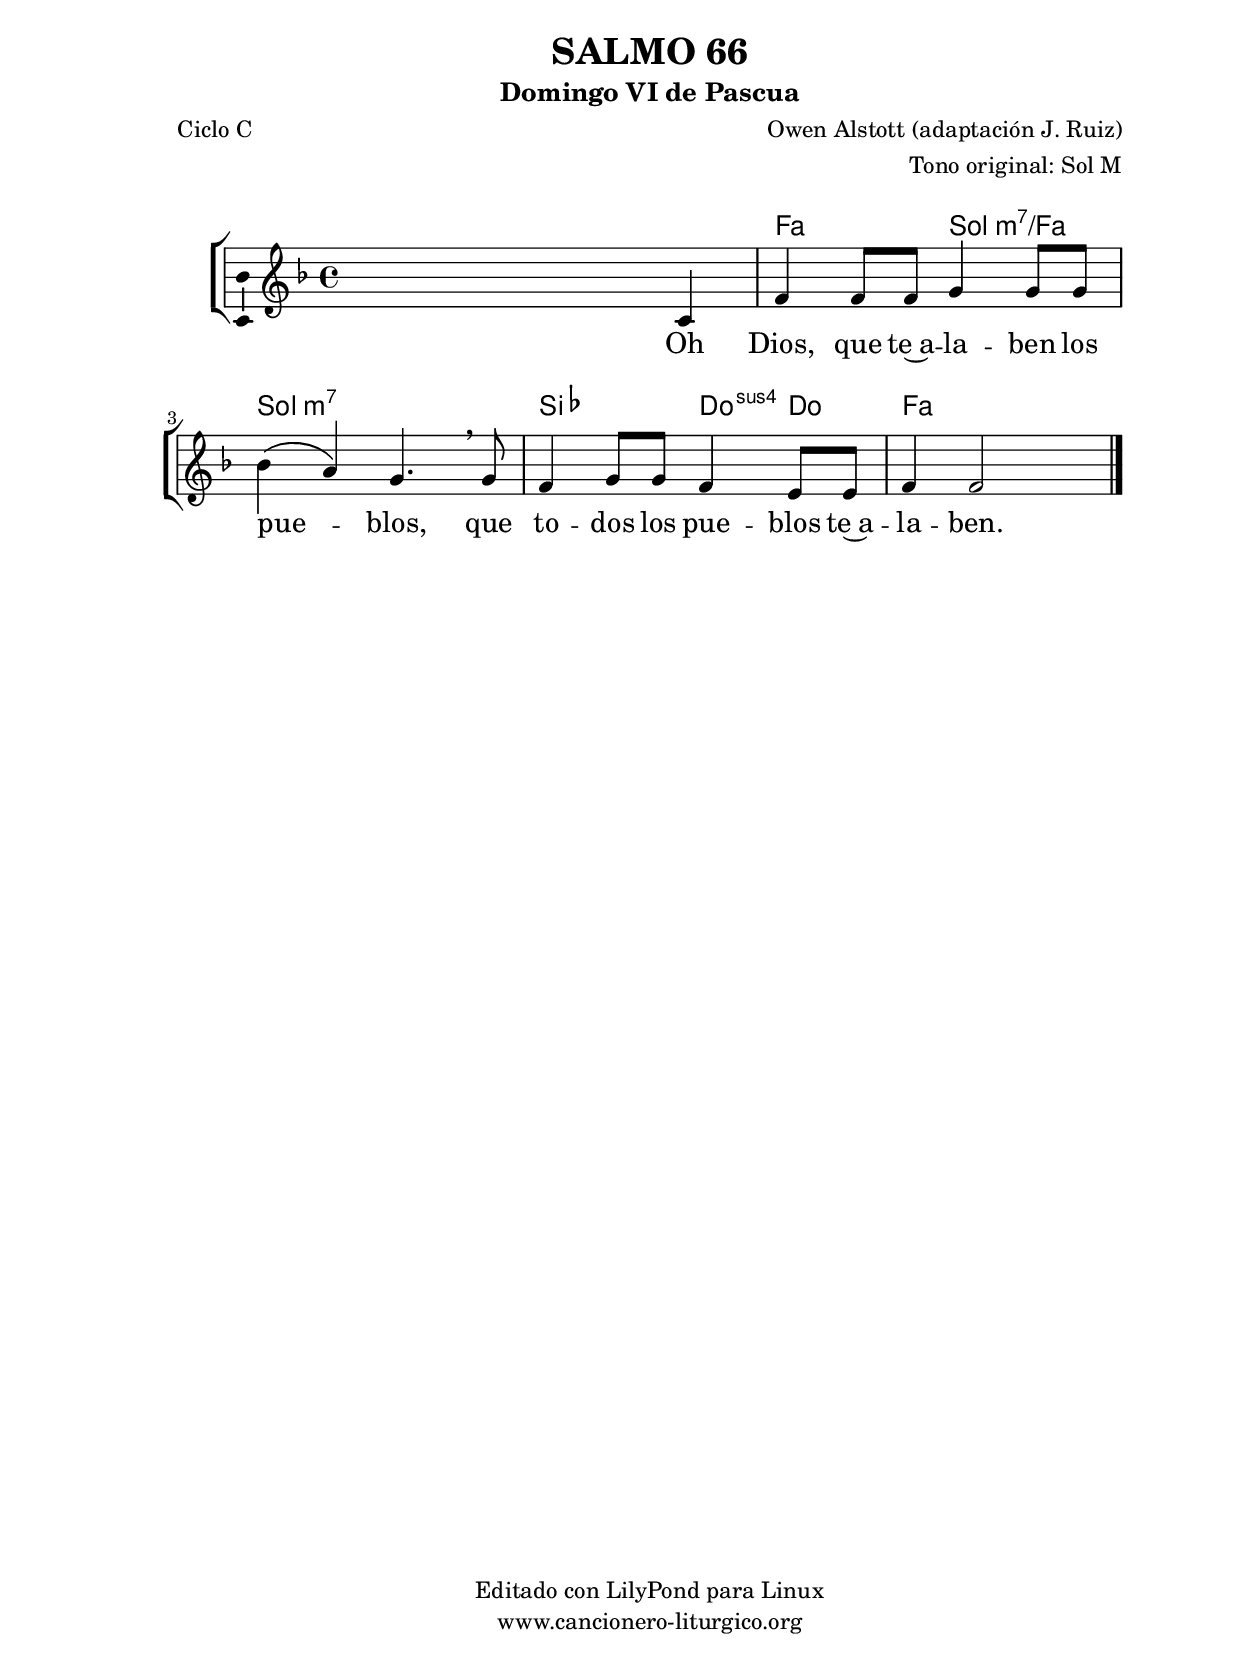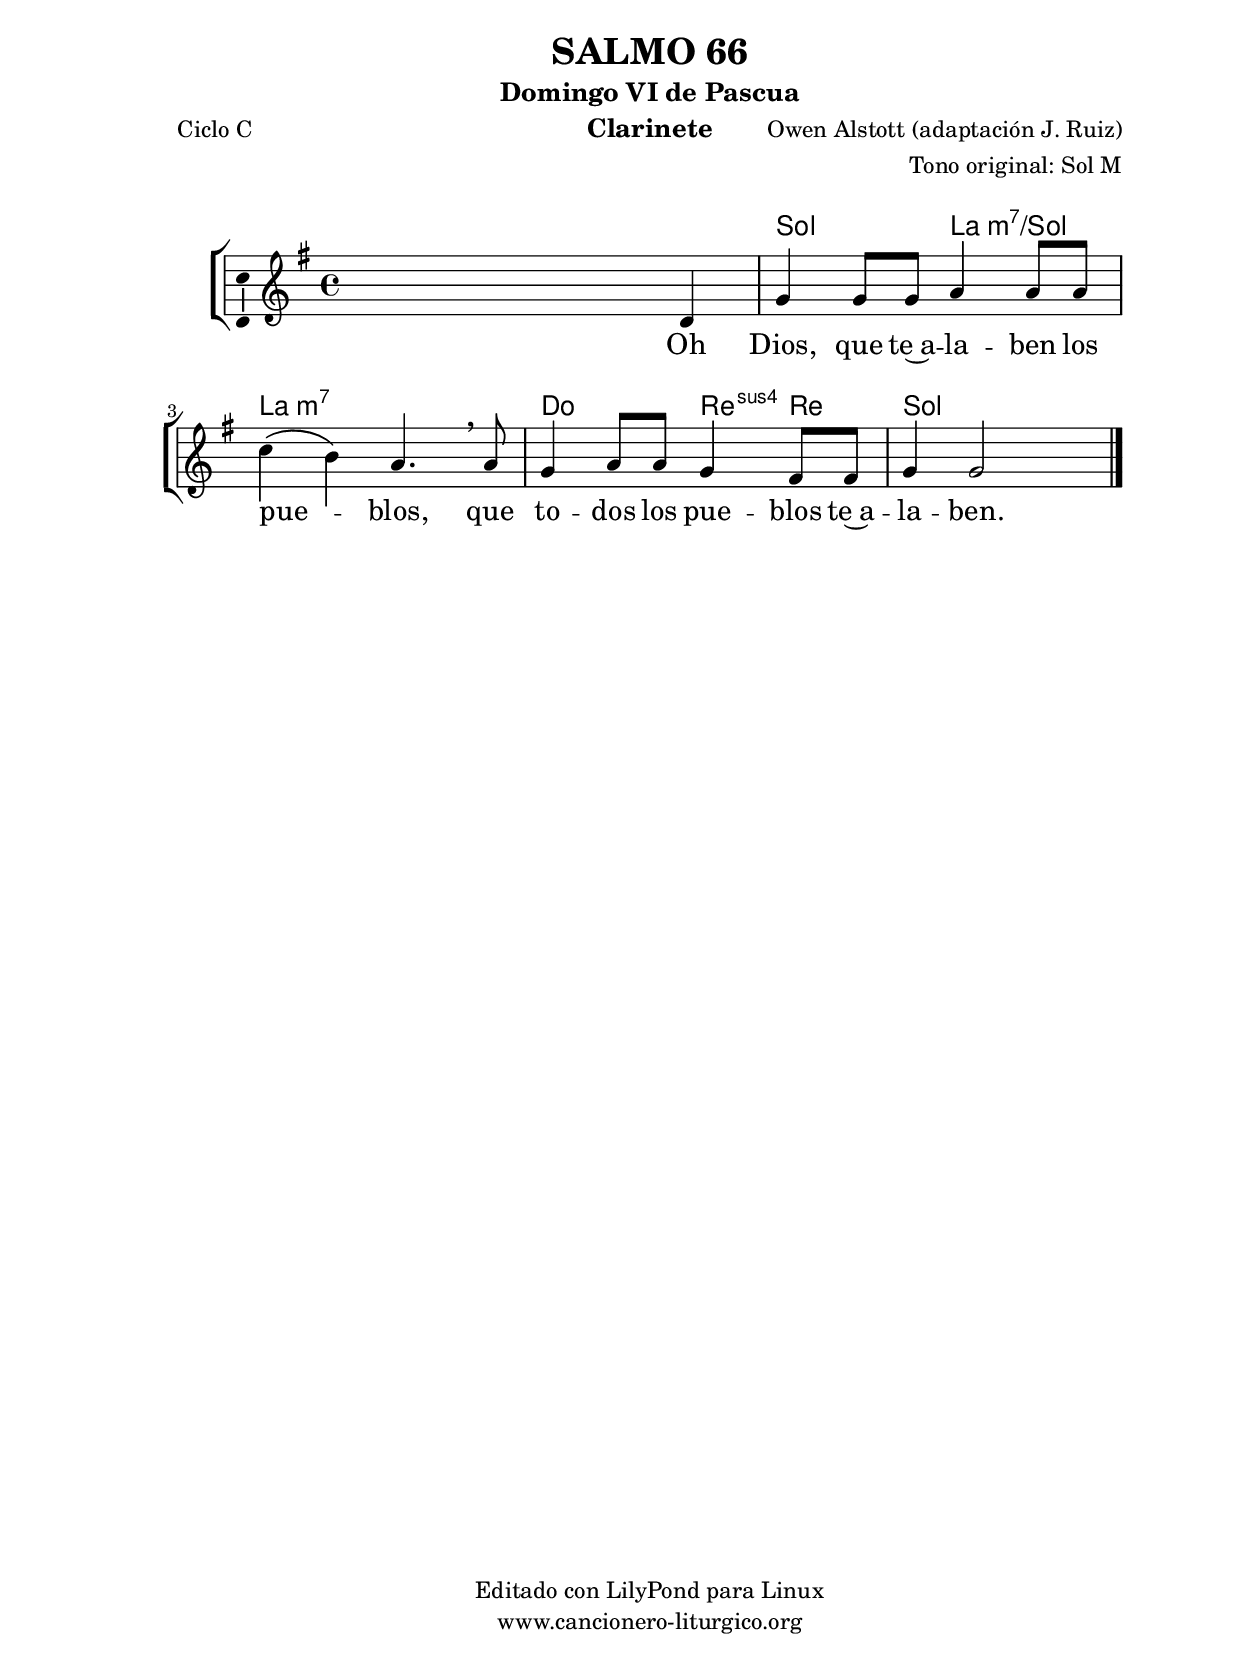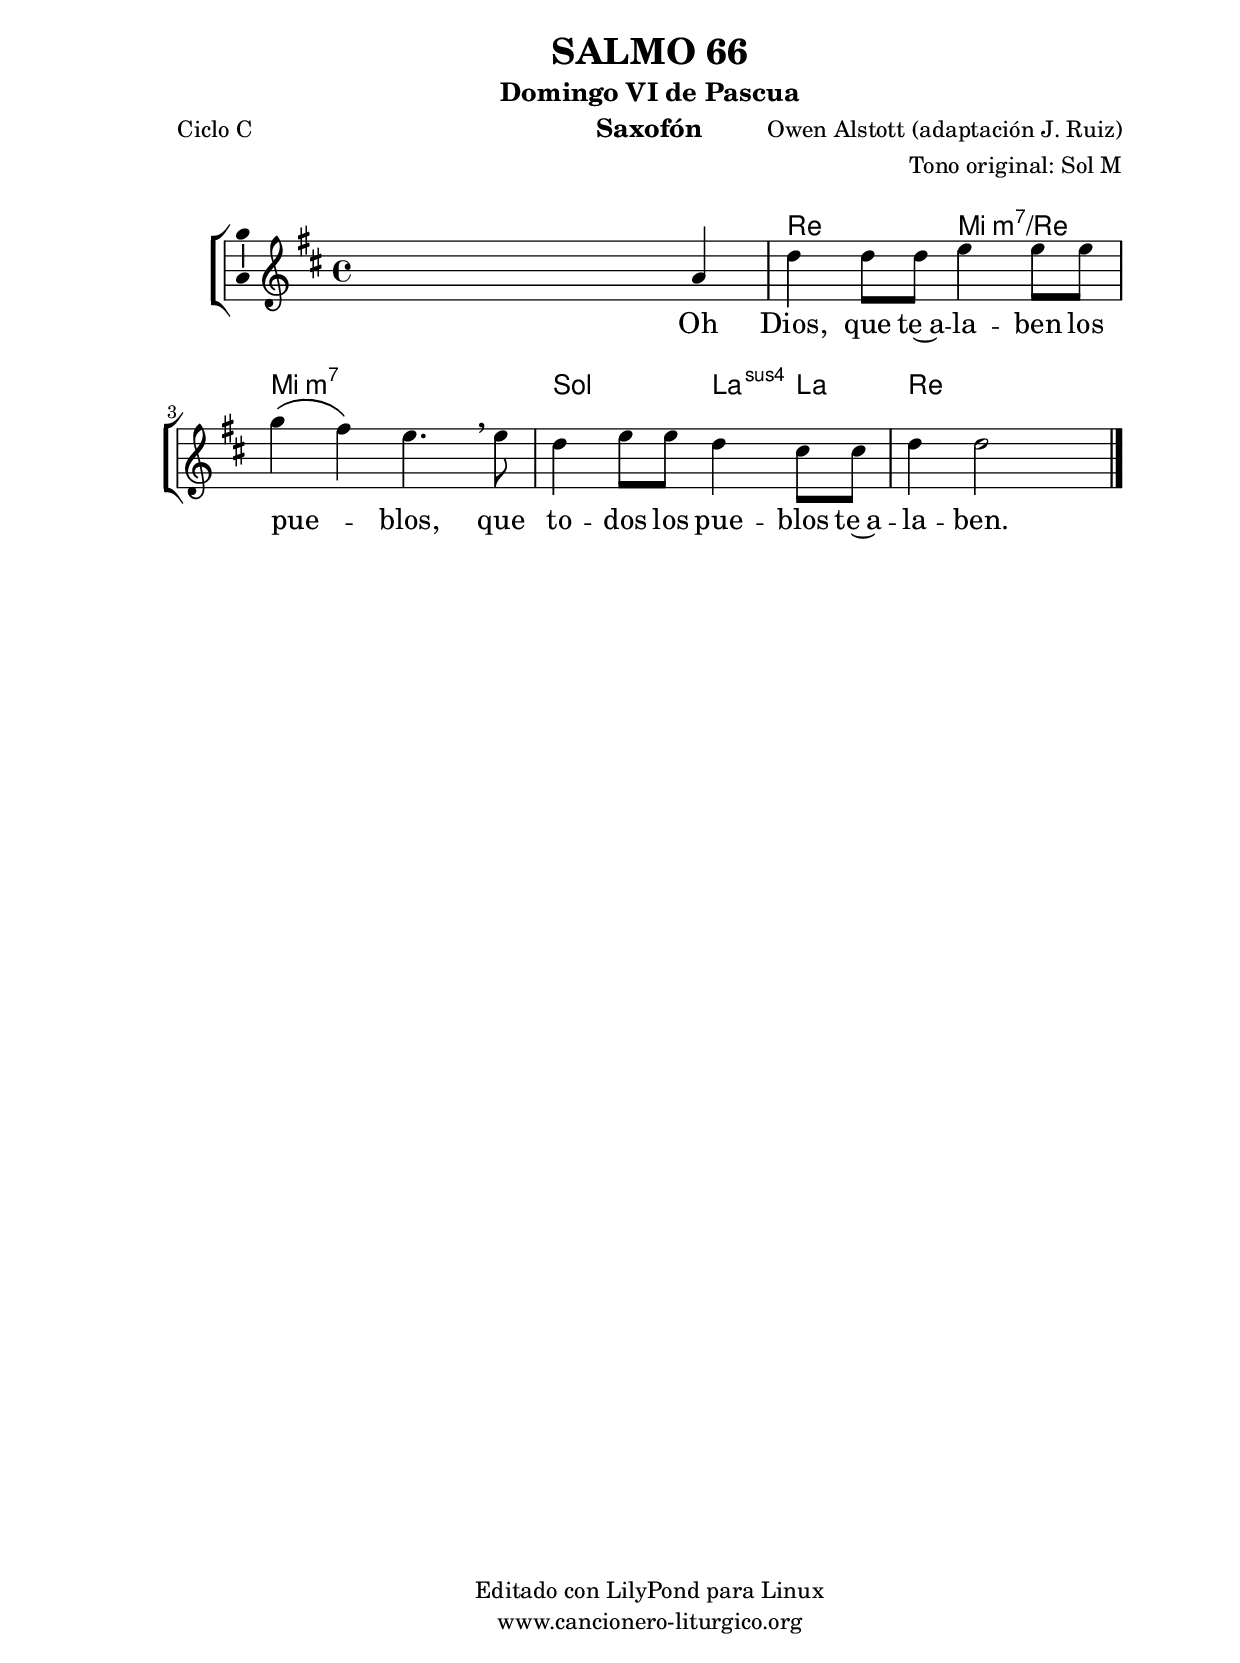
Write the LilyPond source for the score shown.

%
%para convertir .midi en .wav:
%timidity filename.midi -Ow -o finename.wav
%
%
%Para convertir de .wav a .mp3:
%lame -h -m j filename.wav
%
%
%para escuchar el midi:
%timidity nombrefichero.midi
%


%versión de lilypond para la que se ha escrito esta partitura:
\version "2.16.0"

	%Tamaño papel
	#(set-default-paper-size "a4")
	%Tamaño partitura
	#(set-global-staff-size 20)
	%No responde al pulsar sobre una nota
	#(ly:set-option 'point-and-click #f)

%parámetros del encabezamiento:
\header {
	title = "SALMO 66"
	subtitle = "Domingo VI de Pascua"
	composer = "Owen Alstott (adaptación J. Ruiz)"
	poet = "Ciclo C"
	meter = ""
	arranger = "Tono original: Sol M"
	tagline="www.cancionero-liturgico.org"
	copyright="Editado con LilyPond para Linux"
	}

%parámetros asociados al papel:
\paper  {
	oddHeaderMarkup = \markup {\fill-line { \on-the-fly #not-first-page \fromproperty #'header:title \on-the-fly #not-first-page \fromproperty #'header:composer }}
	evenHeaderMarkup = \markup {\fill-line { \fromproperty #'header:composer \fromproperty #'header:title }}
	#(set-paper-size "a4")
	print-page-number = ##f
	first-page-number = 1
	print-first-page-number = ##f
%	head-separation = 3.0 \cm
	top-margin = 2.0 \cm
	bottom-margin = 0.5\cm
%%%	bottom-margin = -1.0\cm
	left-margin = 3.0 \cm
	line-width = 16.0 \cm 
	indent = 8\mm
	interscoreline = 2.\mm
	between-system-space = 15\mm
%	para que las partituras no llenen la hoja:
	ragged-bottom = ##t
%	idem para la última hoja:
	ragged-last-bottom = ##f
%	para que las partituras llenen el ancho del papel:
	ragged-last = ##f
	after-title-space = 2.5 \cm
%page-count=1
%system-count=8

	%Flexible Vertical Spacing
%	markup-markup-spacing =
%	#'((basic-distance . 15) (minimum-distance . 15) (padding . 3))
	markup-system-spacing =
	#'((basic-distance . 15) (minimum-distance . 15) (padding . 3))
	system-system-spacing =
	#'((basic-distance . 15) (minimum-distance . 15) (padding . 3))
	score-system-spacing =
	#'((basic-distance . 15) (minimum-distance . 15) (padding . 5))
%	top-system-spacing = % header
%	#'((basic-distance . 8) (minimum-distance . 0) (padding . 3))
%	top-markup-spacing =
%	#'((basic-distance . 20) (minimum-distance . 20) (padding . 3))
	last-bottom-spacing = % footer
	#'((basic-distance . 5) (minimum-distance . 5) (padding . 3))
%	score-markup-spacing =
%	#'((basic-distance . 16) (minimum-distance . 13) (padding . 3))

	}


%parámetros que afectan a toda la partitura:
global =  {
	%clave de sol (G):
	\clef G
	%armadura:
	\transpose g f
	\key g \major
	\tempo 4=80
	\set Score.tempoHideNote = ##t
	}


acordes = {
	\italianChords
	\chordmode {
	\transpose g f
{
s1 g2 a:m7/g a:m7 a:m7 c d4:sus4 d g1
	}
	}
}


melodia = 
	\transpose g f
{
	\relative c'{
	\time 4/4

s2 s4 d4
g4 g8 g a4 a8 a
c4 \(b\) a4. \breathe a8
g4 a8 a g4 fis8 fis
g4 g2 s4

	\bar "|."
	}
	}


texto = \lyricmode {
Oh Dios, que te~a -- la -- ben los pue -- _ blos,
que to -- dos los pue -- blos te~a -- la -- ben.
	}


acordesStaff = \context ChordNames = acordesStaff <<
	\set chordChanges = ##t
	\acordes
	>>


vozStaff = \context Voice = vozStaff
\with {\consists "Ambitus_engraver"}
<<
%	\set Staff.instrumentName = ""
%	\set Staff.shortInstrumentName = ""
%	\set Staff.midiInstrument = #"clarinet"
%	\set Staff.midiInstrument = #"cello"
%	\set Staff.midiInstrument = #"flute"
	\set Staff.midiInstrument = #"electric guitar (jazz)"
%	\set Staff.midiInstrument = #"english horn"
%	\set Staff.midiInstrument = #"violin"
%	\set Staff.midiInstrument = #"glockenspiel"
	\set Staff.midiMinimumVolume = #0.7
	\set Staff.midiMaximumVolume = #0.9
	\global
	\melodia
	>>


textoStaff = \context Lyrics = textoStaff <<
	\lyricsto vozStaff \texto
	>>

\book {
	\score {
		\context ChoirStaff {
			\override StaffGroup.SystemStartBracket #'collapse-height = #1
			\override Score.SystemStartBar #'collapse-height = #1
			<<
			\acordesStaff
			\vozStaff
			\textoStaff
			>>
			}
		\layout {
	    		\context {
				\Lyrics
				\override LyricText #'font-size = #2
				}
	   		 \context {
				\Score
				%fontSize = #3
				\override StaffSymbol #'staff-space = #(magstep +3)
				%\override Beam #'thickness = #0.55
				%\override SpacingSpanner #'spacing-increment = #1.0
				%\override Slur #'height-limit = #1.5
				}
			}
		}
	\score {
		\unfoldRepeats
		\context ChoirStaff {
			<<
			\acordesStaff
			\vozStaff
			>>
			}
		\midi {
	  		\context {
	  			\Score
				tempoWholesPerMinute = #(ly:make-moment 70 4)
				}
			}
		}
	}

%Partitura para clarinete
#(define output-suffix "C")
\book {
	\header{
		instrument = "Clarinete"
		}
	\score {
		\context ChoirStaff {
			\override StaffGroup.SystemStartBracket #'collapse-height = #1
			\override Score.SystemStartBar #'collapse-height = #1
\transpose c d
			<<
			\acordesStaff
			\vozStaff
			\textoStaff
			>>
			}
		\layout {
	    		\context {
				\Lyrics
				\override LyricText #'font-size = #2
				}
	   		 \context {
				\Score
				%fontSize = #3
				\override StaffSymbol #'staff-space = #(magstep +3)
				%\override Beam #'thickness = #0.55
				%\override SpacingSpanner #'spacing-increment = #1.0
				%\override Slur #'height-limit = #1.5
				}
			}
		}
	}

%Partitura para saxofón
#(define output-suffix "S")
\book {
	\header{
		instrument = "Saxofón"
		}
	\score {
		\context ChoirStaff {
			\override StaffGroup.SystemStartBracket #'collapse-height = #1
			\override Score.SystemStartBar #'collapse-height = #1
\transpose c a
			<<
			\acordesStaff
			\vozStaff
			\textoStaff
			>>
			}
		\layout {
	    		\context {
				\Lyrics
				\override LyricText #'font-size = #2
				}
	   		 \context {
				\Score
				%fontSize = #3
				\override StaffSymbol #'staff-space = #(magstep +3)
				%\override Beam #'thickness = #0.55
				%\override SpacingSpanner #'spacing-increment = #1.0
				%\override Slur #'height-limit = #1.5
				}
			}
		}
	}

